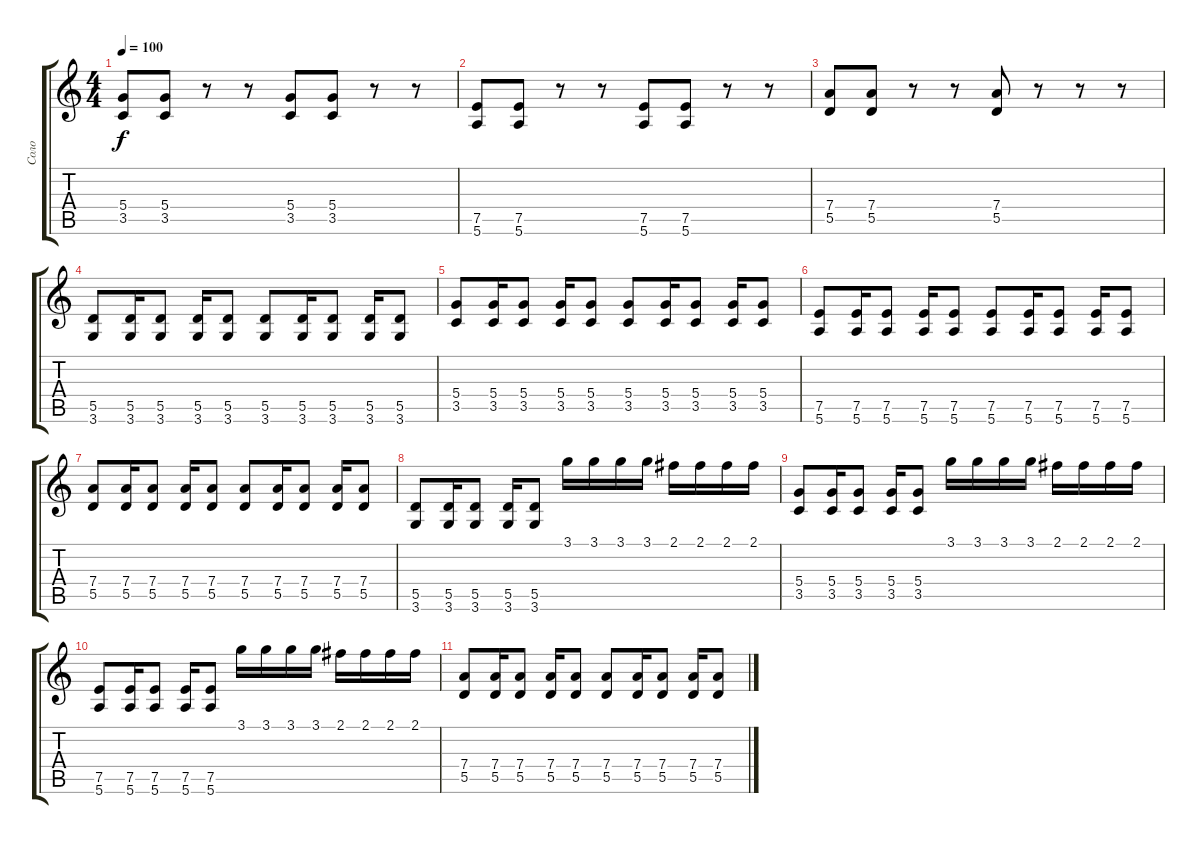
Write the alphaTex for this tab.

\track ("Соло" "Соло") {instrument distortionguitar}
\staff {score tabs}
\tuning (E4 B3 G3 D3 A2 E2) {hide}
\ts (4 4)
\tempo 100
\clef g2
\ks c
(5.4 3.5).8{dy f} (5.4 3.5).8 r.8 r.8 (5.4 3.5).8 (5.4 3.5).8 r.8 r.8 |
(7.5 5.6).8 (7.5 5.6).8 r.8 r.8 (7.5 5.6).8 (7.5 5.6).8 r.8 r.8 |
(7.4 5.5).8 (7.4 5.5).8 r.8 r.8 (7.4 5.5).8 r.8 r.8 r.8 |
(5.5 3.6).8 (5.5 3.6).16 (5.5 3.6).8 (5.5 3.6).16 (5.5 3.6).8 (5.5 3.6).8 (5.5 3.6).16 (5.5 3.6).8 (5.5 3.6).16 (5.5 3.6).8 |
(5.4 3.5).8 (5.4 3.5).16 (5.4 3.5).8 (5.4 3.5).16 (5.4 3.5).8 (5.4 3.5).8 (5.4 3.5).16 (5.4 3.5).8 (5.4 3.5).16 (5.4 3.5).8 |
(7.5 5.6).8 (7.5 5.6).16 (7.5 5.6).8 (7.5 5.6).16 (7.5 5.6).8 (7.5 5.6).8 (7.5 5.6).16 (7.5 5.6).8 (7.5 5.6).16 (7.5 5.6).8 |
(7.4 5.5).8 (7.4 5.5).16 (7.4 5.5).8 (7.4 5.5).16 (7.4 5.5).8 (7.4 5.5).8 (7.4 5.5).16 (7.4 5.5).8 (7.4 5.5).16 (7.4 5.5).8 |
(5.5 3.6).8 (5.5 3.6).16 (5.5 3.6).8 (5.5 3.6).16 (5.5 3.6).8 3.1.16 3.1.16 3.1.16 3.1.16 2.1.16 2.1.16 2.1.16 2.1.16 |
(5.4 3.5).8 (5.4 3.5).16 (5.4 3.5).8 (5.4 3.5).16 (5.4 3.5).8 3.1.16 3.1.16 3.1.16 3.1.16 2.1.16 2.1.16 2.1.16 2.1.16 |
(7.5 5.6).8 (7.5 5.6).16 (7.5 5.6).8 (7.5 5.6).16 (7.5 5.6).8 3.1.16 3.1.16 3.1.16 3.1.16 2.1.16 2.1.16 2.1.16 2.1.16 |
(7.4 5.5).8 (7.4 5.5).16 (7.4 5.5).8 (7.4 5.5).16 (7.4 5.5).8 (7.4 5.5).8 (7.4 5.5).16 (7.4 5.5).8 (7.4 5.5).16 (7.4 5.5).8
